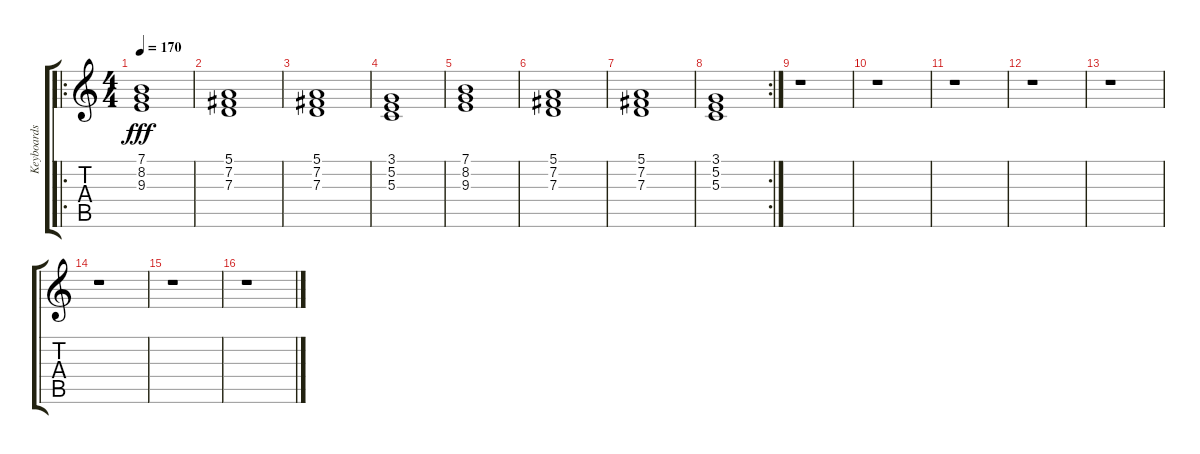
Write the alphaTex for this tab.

\track ("Keyboards (Grusom)" "Keyboards ") {instrument choiraahs}
\staff {score tabs}
\tuning (E4 B3 G3 D3 A2 E2) {hide}
\ro
\ts (4 4)
\tempo 170
\clef g2
\ks c
(7.1 8.2 9.3).1{dy fff} |
(5.1 7.2 7.3).1 |
(5.1 7.2 7.3).1 |
(3.1 5.2 5.3).1 |
(7.1 8.2 9.3).1 |
(5.1 7.2 7.3).1 |
(5.1 7.2 7.3).1 |
\rc 2
(3.1 5.2 5.3).1 |
r.1 |
r.1 |
r.1 |
r.1 |
r.1 |
r.1 |
r.1 |
r.1
